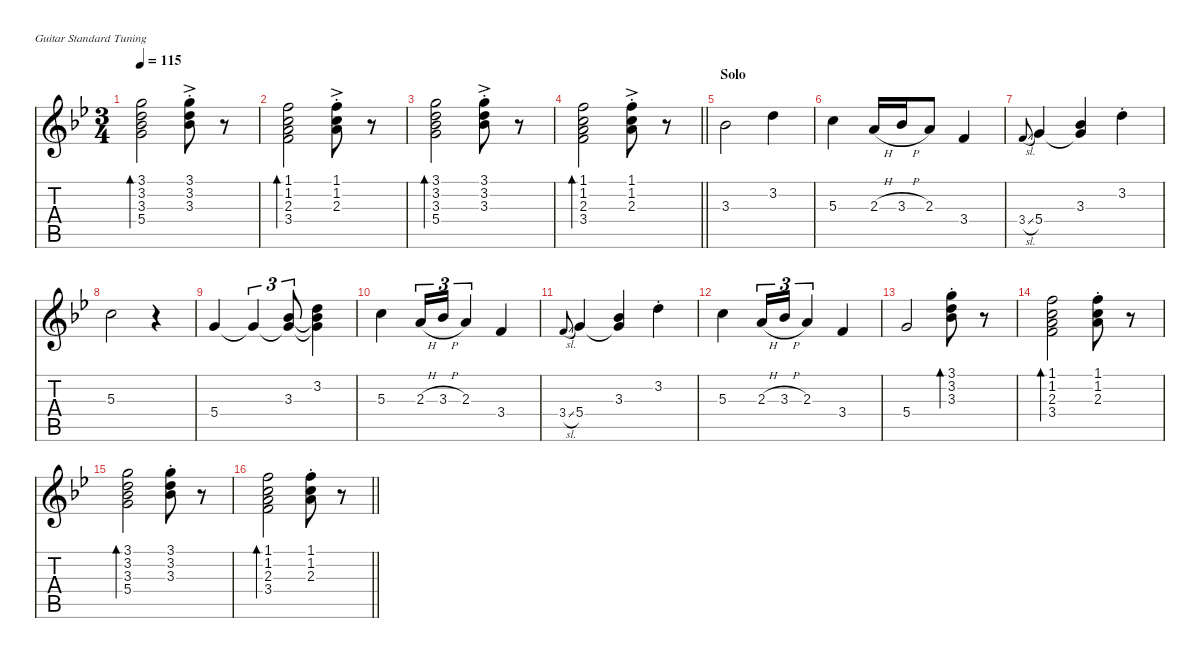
\defaultSystemsLayout 4
\hideDynamics
\bracketExtendMode nobrackets
\singleTrackTrackNamePolicy hidden
\multiTrackTrackNamePolicy hidden
\firstSystemTrackNameMode fullname
\firstSystemTrackNameOrientation horizontal
\otherSystemsTrackNameOrientation horizontal
\track ("Guitar" "jz.guit.") {defaultSystemsLayout 8 instrument electricguitarjazz}
\staff {score tabs}
\tuning (E4 B3 G3 D3 A2 E2)
\ts (3 4)
\tempo 115
\clef g2
\ks gminor
(3.1{acc forcenatural} 3.2{acc forcenatural} 3.3{acc b} 5.4{acc forcenatural}).2{bd 120 dy mp beam Down} (3.1{ac st acc forcenatural} 3.2{ac st acc forcenatural} 3.3{ac st acc b}).8{dy mf beam Down} r.8{beam Down} |
(1.1{acc forcenatural} 1.2{acc forcenatural} 2.3{acc forcenatural} 3.4{acc forcenatural}).2{bd 120 dy mp beam Down} (1.1{ac st acc forcenatural} 1.2{ac st acc forcenatural} 2.3{ac st acc forcenatural}).8{beam Down} r.8{beam Down} |
(3.1{acc forcenatural} 3.2{acc forcenatural} 3.3{acc b} 5.4{acc forcenatural}).2{bd 120 beam Down} (3.1{ac st acc forcenatural} 3.2{ac st acc forcenatural} 3.3{ac st acc b}).8{dy mf beam Down} r.8{beam Down} |
\barLineRight lightlight
(1.1{acc forcenatural} 1.2{acc forcenatural} 2.3{acc forcenatural} 3.4{acc forcenatural}).2{bd 120 dy mp beam Down} (1.1{ac st acc forcenatural} 1.2{ac st acc forcenatural} 2.3{ac st acc forcenatural}).8{beam Down} r.8{beam Down} |
\section ("" "Solo")
3.3{acc b}.2{dy f beam Down} 3.2{acc forcenatural}.4{beam Down} |
5.3{acc forcenatural}.4{beam Down} 2.3{h acc forcenatural}.16{beam Up} 3.3{h acc b}.16{beam Up} 2.3{acc forcenatural}.8{beam Up} 3.4{acc forcenatural}.4{beam Up} |
3.4{sl acc forcenatural}.8{gr onbeat dy mf beam Up} 5.4{acc forcenatural}.4{dy f beam Up} (3.3{acc b} 5.4{t acc forcenatural}).4{beam Up} 3.2{st acc forcenatural}.4{beam Down} |
5.3{acc forcenatural}.2{beam Down} r.4{beam Down} |
5.4{acc forcenatural}.4{beam Up} 5.4{t acc forcenatural}.4{tu (3 2) beam Up} (3.3{acc b} 5.4{t acc forcenatural}).8{tu (3 2) beam Up} (3.2{acc forcenatural} 3.3{t acc b} 5.4{t acc forcenatural}).4{beam Down} |
5.3{acc forcenatural}.4{beam Down} 2.3{h acc forcenatural}.16{tu (3 2) beam Up} 3.3{h acc b}.16{tu (3 2) beam Up} 2.3{acc forcenatural}.4{tu (3 2) beam Up} 3.4{acc forcenatural}.4{beam Up} |
3.4{sl acc forcenatural}.8{gr onbeat dy mf beam Up} 5.4{acc forcenatural}.4{dy f beam Up} (3.3{acc b} 5.4{t acc forcenatural}).4{beam Up} 3.2{st acc forcenatural}.4{beam Down} |
5.3{acc forcenatural}.4{beam Down} 2.3{h acc forcenatural}.16{tu (3 2) beam Up} 3.3{h acc b}.16{tu (3 2) beam Up} 2.3{acc forcenatural}.4{tu (3 2) beam Up} 3.4{acc forcenatural}.4{beam Up} |
5.4{acc forcenatural}.2{dy mp beam Up} (3.1{st acc forcenatural} 3.2{st acc forcenatural} 3.3{st acc b}).8{bd 60 dy f beam Down} r.8{beam Down} |
(1.1{acc forcenatural} 1.2{acc forcenatural} 2.3{acc forcenatural} 3.4{acc forcenatural}).2{bd 120 dy mp beam Down} (1.1{st acc forcenatural} 1.2{st acc forcenatural} 2.3{st acc forcenatural}).8{dy mf beam Down} r.8{beam Down} |
(3.1{acc forcenatural} 3.2{acc forcenatural} 3.3{acc b} 5.4{acc forcenatural}).2{bd 120 dy mp beam Down} (3.1{st acc forcenatural} 3.2{st acc forcenatural} 3.3{st acc b}).8{dy f beam Down} r.8{beam Down} |
\barLineRight lightlight
(1.1{acc forcenatural} 1.2{acc forcenatural} 2.3{acc forcenatural} 3.4{acc forcenatural}).2{bd 120 dy mp beam Down} (1.1{st acc forcenatural} 1.2{st acc forcenatural} 2.3{st acc forcenatural}).8{dy mf beam Down} r.8{beam Down}
